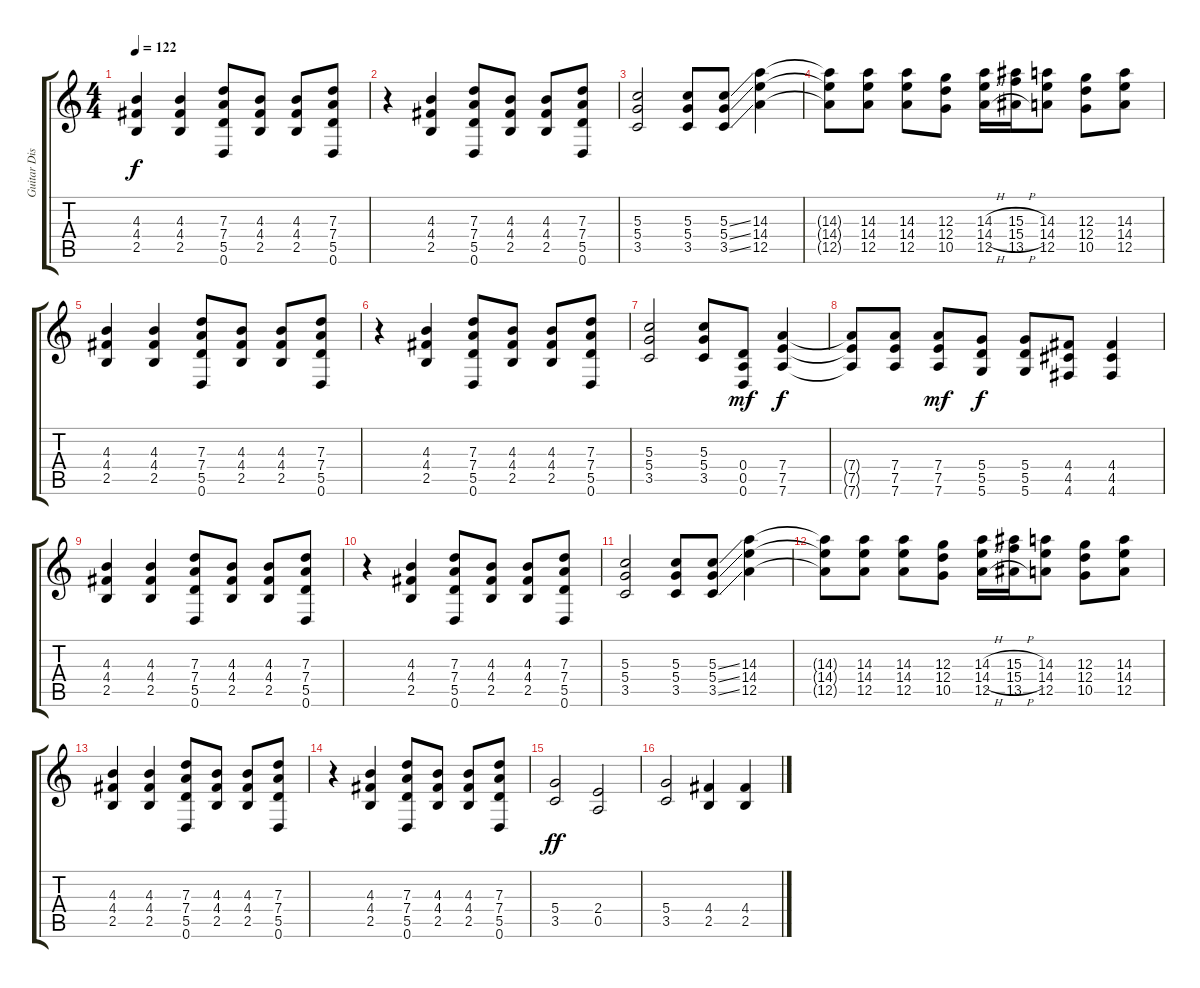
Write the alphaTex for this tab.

\track ("Guitar Dist." "Guitar Dis") {instrument distortionguitar}
\staff {score tabs}
\tuning (E4 B3 G3 D3 A2 D2) {hide}
\ts (4 4)
\tempo 122
\clef g2
\ks c
(4.3 4.4 2.5).4{dy f} (4.3 4.4 2.5).4 (7.3 7.4 5.5 0.6).8 (4.3 4.4 2.5).8 (4.3 4.4 2.5).8 (7.3 7.4 5.5 0.6).8 |
r.4 (4.3 4.4 2.5).4 (7.3 7.4 5.5 0.6).8 (4.3 4.4 2.5).8 (4.3 4.4 2.5).8 (7.3 7.4 5.5 0.6).8 |
(5.3 5.4 3.5).2 (5.3 5.4 3.5).8 (5.3{ss} 5.4{ss} 3.5{ss}).8 (14.3 14.4 12.5).4 |
(14.3{t} 14.4{t} 12.5{t}).8 (14.3 14.4 12.5).8 (14.3 14.4 12.5).8 (12.3 12.4 10.5).8 (14.3{h} 14.4{h} 12.5{h}).16 (15.3{h} 15.4{h} 13.5{h}).16 (14.3 14.4 12.5).8 (12.3 12.4 10.5).8 (14.3 14.4 12.5).8 |
(4.3 4.4 2.5).4 (4.3 4.4 2.5).4 (7.3 7.4 5.5 0.6).8 (4.3 4.4 2.5).8 (4.3 4.4 2.5).8 (7.3 7.4 5.5 0.6).8 |
r.4 (4.3 4.4 2.5).4 (7.3 7.4 5.5 0.6).8 (4.3 4.4 2.5).8 (4.3 4.4 2.5).8 (7.3 7.4 5.5 0.6).8 |
(5.3 5.4 3.5).2 (5.3 5.4 3.5).8 (0.4 0.5 0.6).8{dy mf} (7.4 7.5 7.6).4{dy f} |
(7.4{t} 7.5{t} 7.6{t}).8 (7.4 7.5 7.6).8 (7.4 7.5 7.6).8{dy mf} (5.4 5.5 5.6).8{dy f} (5.4 5.5 5.6).8 (4.4 4.5 4.6).8 (4.4 4.5 4.6).4 |
(4.3 4.4 2.5).4 (4.3 4.4 2.5).4 (7.3 7.4 5.5 0.6).8 (4.3 4.4 2.5).8 (4.3 4.4 2.5).8 (7.3 7.4 5.5 0.6).8 |
r.4 (4.3 4.4 2.5).4 (7.3 7.4 5.5 0.6).8 (4.3 4.4 2.5).8 (4.3 4.4 2.5).8 (7.3 7.4 5.5 0.6).8 |
(5.3 5.4 3.5).2 (5.3 5.4 3.5).8 (5.3{ss} 5.4{ss} 3.5{ss}).8 (14.3 14.4 12.5).4 |
(14.3{t} 14.4{t} 12.5{t}).8 (14.3 14.4 12.5).8 (14.3 14.4 12.5).8 (12.3 12.4 10.5).8 (14.3{h} 14.4{h} 12.5{h}).16 (15.3{h} 15.4{h} 13.5{h}).16 (14.3 14.4 12.5).8 (12.3 12.4 10.5).8 (14.3 14.4 12.5).8 |
(4.3 4.4 2.5).4 (4.3 4.4 2.5).4 (7.3 7.4 5.5 0.6).8 (4.3 4.4 2.5).8 (4.3 4.4 2.5).8 (7.3 7.4 5.5 0.6).8 |
r.4 (4.3 4.4 2.5).4 (7.3 7.4 5.5 0.6).8 (4.3 4.4 2.5).8 (4.3 4.4 2.5).8 (7.3 7.4 5.5 0.6).8 |
(5.4 3.5).2{dy ff volume 12} (2.4 0.5).2 |
(5.4 3.5).2 (4.4 2.5).4 (4.4 2.5).4
